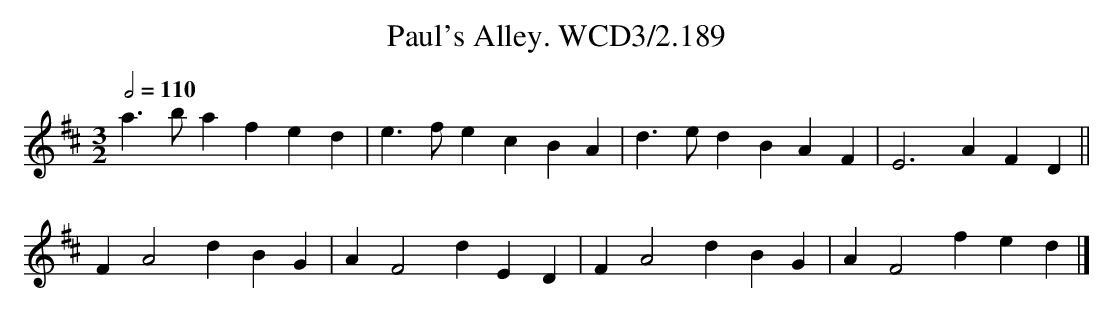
X:1
T:Paul's Alley. WCD3/2.189
M:3/2
L:1/4
Q:1/2=110
K:D
a3/b/ af ed|e3/f/ ec BA|d3/e/ dB AF|E3A FD||
FA2d BG|AF2d ED|FA2d BG|AF2f ed|]
